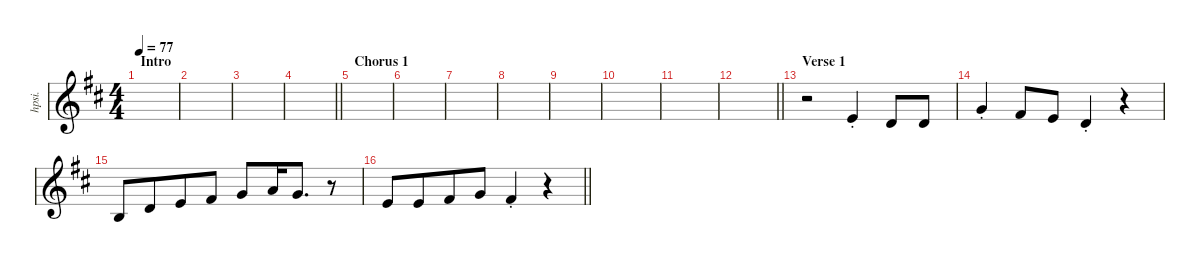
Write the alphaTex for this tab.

\defaultSystemsLayout 4
\hideDynamics
\bracketExtendMode nobrackets
\otherSystemsTrackNameOrientation horizontal
\track ("Harpsichord 2" "hpsi.") {defaultSystemsLayout 4 instrument harpsichord}
\staff {score}
\tuning (E4 B3 G3 D3 A2 E2)
\ts (4 4)
\beaming (8 4 4)
\section ("" "Intro")
\tempo 77
\clef g2
\ks bminor
|
|
|
\barLineRight lightlight
|
\section ("" "Chorus 1")
|
|
|
|
|
|
|
\barLineRight lightlight
|
\section ("" "Verse 1")
r.2 0.1{st acc forcenatural}.4 3.2{acc forcenatural}.8 3.2{acc forcenatural}.8 |
3.1{st acc forcenatural}.4 2.1{acc #}.8 0.1{acc forcenatural}.8 3.2{st acc forcenatural}.4 r.4 |
0.2{acc forcenatural}.8 3.2{acc forcenatural}.8 0.1{acc forcenatural}.8 2.1{acc #}.8 3.1{acc forcenatural}.8 5.1{acc forcenatural}.16 3.1{acc forcenatural}.8{d} r.8 |
\barLineRight lightlight
0.1{acc forcenatural}.8 0.1{acc forcenatural}.8 2.1{acc #}.8 3.1{acc forcenatural}.8 2.1{st acc #}.4 r.4
